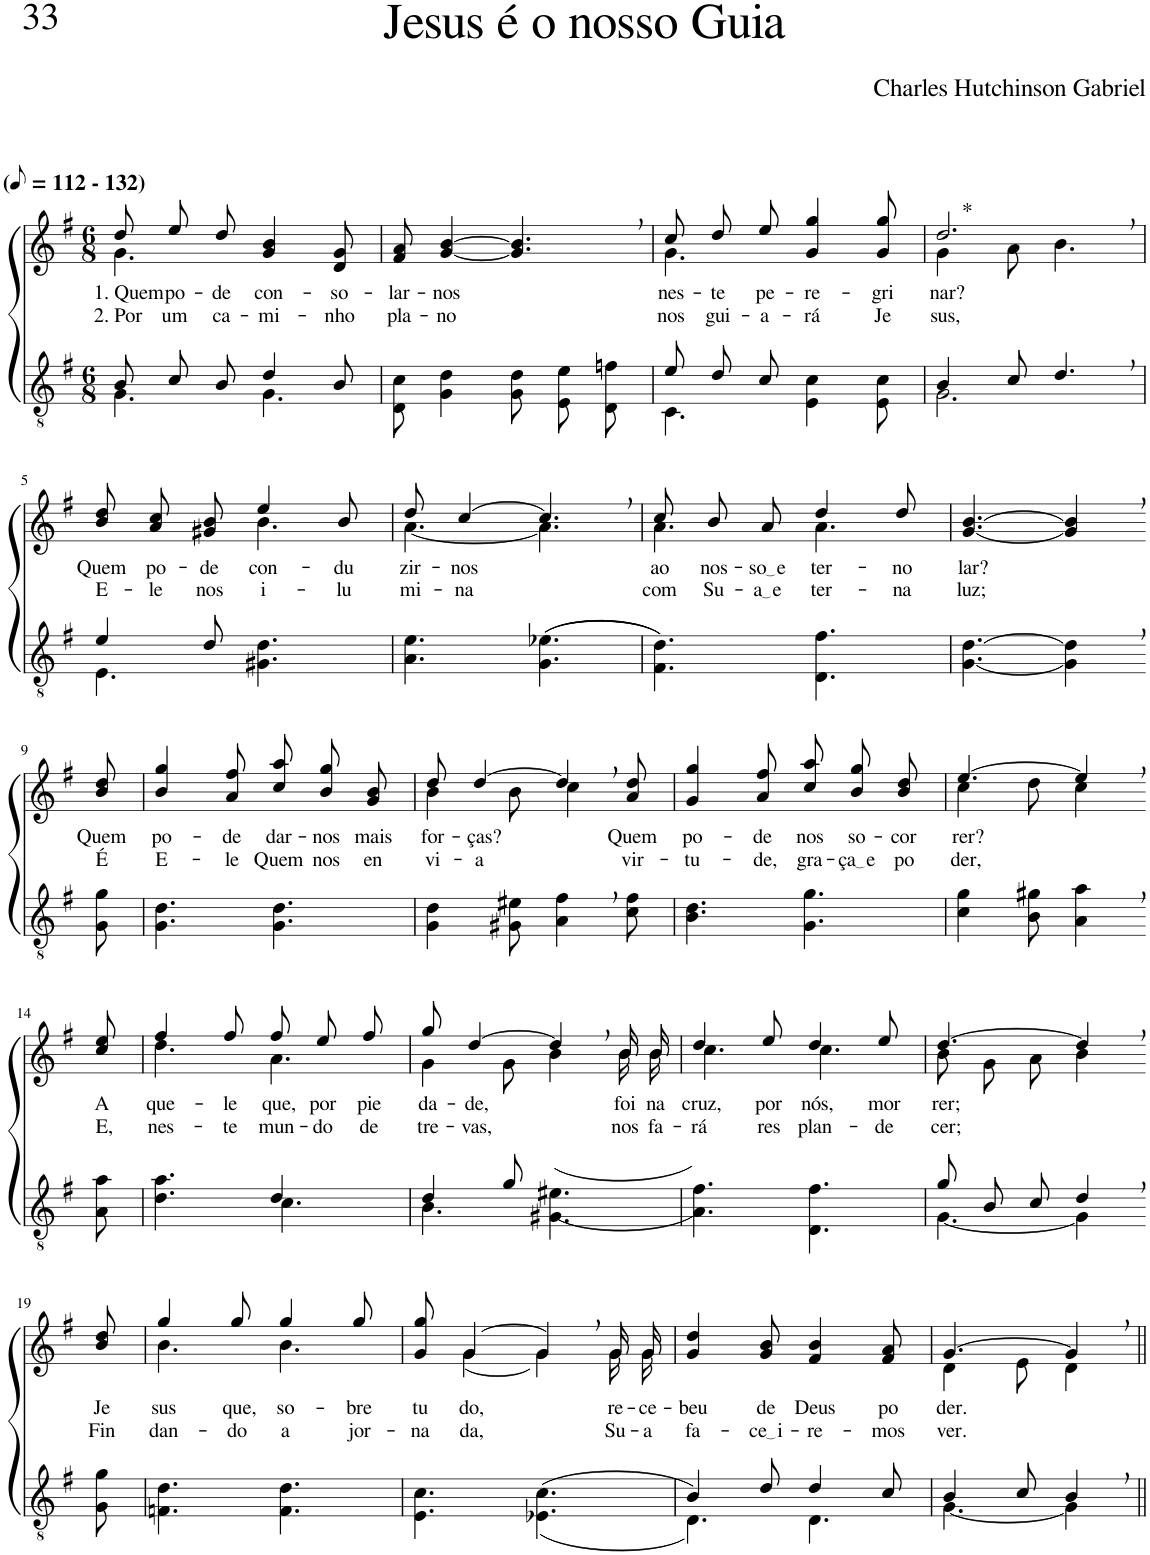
**kern	**kern	**text	**text	**harte
*part2	*part1	*part1	*part1	*part1
*staff2	*staff1	*staff1	*staff1	*
*I"Parte III e IV	*I"Parte I e II	*	*	*
*clefGv2	*clefG2	*	*	*
*Trd4c7	*Trd4c7	*	*	*
*k[f#]	*k[f#]	*	*	*
*M6/8	*M6/8	*	*	*
*MM56	*MM56	*	*	*
=1	=1	=1	=1	=1
*^	*^	*	*	*
!	!	!LO:TX:a:B:t=(	!	!	!	!
!	!	!LO:TX:a:B:t=- 132)	!	!	!	!
!	!	!	!	!LO:LY:b	!LO:LY:b	!
8B/L	4.G\	8dd/L	4.g\	1. Quem	2. Por	.
!	!	!	!	!LO:LY:b	!LO:LY:b	!
8c/	.	8ee/	.	po-	um	.
!	!	!	!	!LO:LY:b	!LO:LY:b	!
8B/J	.	8dd/J	.	-de	ca-	.
!	!	!	!	!LO:LY:b	!LO:LY:b	!
4d/	4.G\	4g/ 4b/	4.ryy	con-	-mi-	.
!	!	!	!	!LO:LY:b	!LO:LY:b	!
8B/	.	8d/ 8g/	.	-so-	-nho	.
*v	*v	*	*	*	*	*
*	*v	*v	*	*	*
=2	=2	=2	=2	=2
!	!	!LO:LY:b	!LO:LY:b	!
8D\ 8c\	8f#/ 8a/	-lar-	pla-	.
!	!	!LO:LY:b	!LO:LY:b	!
4G\ 4d\	[4g/ [4b/	-nos	-no	.
8G\ 8d\L	4.g/], 4.b/],	.	.	.
8E\ 8e\	.	.	.	.
8D\ 8fn\J	.	.	.	.
=3	=3	=3	=3	=3
*^	*^	*	*	*
!	!	!	!	!LO:LY:b	!LO:LY:b	!
8e/L	4.C\	8cc/L	4.g\	nes-	nos	.
!	!	!	!	!LO:LY:b	!LO:LY:b	!
8d/	.	8dd/	.	-te	gui-	.
!	!	!	!	!LO:LY:b	!LO:LY:b	!
8c/J	.	8ee/J	.	pe-	-a-	.
!	!	!	!	!LO:LY:b	!LO:LY:b	!
8ryy	4E\ 4c\	4g/ 4gg/	4.ryy	-re-	-rá	.
4ryy	.	.	.	.	.	.
!	!	!	!	!LO:LY:b	!LO:LY:b	!
.	8E\ 8c\	8g/ 8gg/	.	-gri-	Je	.
=4	=4	=4	=4	=4	=4	=4
!	!	!	!	!LO:LY:b	!LO:LY:b	!LO:H:kt=*
4B/	2.G\	2.dd,/	4g\	-nar?	sus,	N
8c/	.	.	8a\	.	.	.
4.d,/	.	.	4.b\	.	.	.
!!LO:LB:g=z	!!
=5	=5	=5	=5	=5	=5	=5
!	!	!	!	!LO:LY:b	!LO:LY:b	!
4e/	4.E\	8b\ 8dd\L	4.ryy	Quem	E-	.
!	!	!	!	!LO:LY:b	!LO:LY:b	!
.	.	8a\ 8cc\	.	po-	-le	.
!	!	!	!	!LO:LY:b	!LO:LY:b	!
8d/	.	8g#X\ 8b\J	.	-de	nos	.
!	!	!	!	!LO:LY:b	!LO:LY:b	!
4.G#X\ 4.d\	4.ryy	4ee/	4.b\	con-	i-	.
!	!	!	!	!LO:LY:b	!LO:LY:b	!
.	.	8b/	.	-du-	-lu	.
*v	*v	*	*	*	*	*
=6	=6	=6	=6	=6	=6
!	!	!	!LO:LY:b	!LO:LY:b	!
4.A\ 4.e\	8dd/	[4.a\	-zir-	mi-	.
!	!	!	!LO:LY:b	!LO:LY:b	!
.	[4cc/	.	-nos	-na	.
((4.G\ 4.e-X\	4.cc,/]	4.a\]	.	.	.
=7	=7	=7	=7	=7	=7
!	!	!	!LO:LY:b	!LO:LY:b	!
4.F#\ 4.d\))	8cc/L	4.a\	ao	com	.
!	!	!	!LO:LY:b	!LO:LY:b	!
.	8b/	.	nos-	Su-	.
!	!	!	!LO:LY:b	!LO:LY:b	!
.	8a/J	.	so e	a e	.
!	!	!	!LO:LY:b	!LO:LY:b	!
4.D\ 4.f#\	4dd/	4.a\	ter-	ter-	.
!	!	!	!LO:LY:b	!LO:LY:b	!
.	8dd/	.	-no	-na	.
*	*v	*v	*	*	*
=8	=8	=8	=8	=8
!	!	!LO:LY:b	!LO:LY:b	!
[4.G\ [4.d\	[4.g/ [4.b/	lar?	luz;	.
4G\], 4d\],	4g/], 4b/],	.	.	.
!!LO:LB:g=z
=9-	=9-	=9-	=9-	=9-
!	!	!LO:LY:b	!LO:LY:b	!
8G\ 8g\	8b/ 8dd/	Quem	É	.
=10	=10	=10	=10	=10
!	!	!LO:LY:b	!LO:LY:b	!
4.G\ 4.d\	4b/ 4gg/	po-	E-	.
!	!	!LO:LY:b	!LO:LY:b	!
.	8a/ 8ff#/	-de	-le	.
!	!	!LO:LY:b	!LO:LY:b	!
4.G\ 4.d\	8cc\ 8aa\L	dar-	Quem	.
!	!	!LO:LY:b	!LO:LY:b	!
.	8b\ 8gg\	-nos	nos	.
!	!	!LO:LY:b	!LO:LY:b	!
.	8g\ 8b\J	mais	en-	.
=11	=11	=11	=11	=11
*	*^	*	*	*
!	!	!	!LO:LY:b	!LO:LY:b	!
4G\ 4d\	8dd/	4b\	for-	-vi-	.
!	!	!	!LO:LY:b	!LO:LY:b	!
.	[4dd/	.	-ças?	-a	.
8G#X\ 8e#X\	.	8b\	.	.	.
4A\, 4f#\,	4dd,/]	4cc\	.	.	.
!	!	!	!LO:LY:b	!LO:LY:b	!
8c\ 8f#\	8a/ 8dd/	8ryy	Quem	vir-	.
=12	=12	=12	=12	=12	=12
!	!	!	!LO:LY:b	!LO:LY:b	!
*	*v	*v	*	*	*
4.B\ 4.d\	4g/ 4gg/	po-	-tu-	.
!	!	!LO:LY:b	!LO:LY:b	!
.	8a/ 8ff#/	-de	-de,	.
!	!	!LO:LY:b	!LO:LY:b	!
4.G\ 4.g\	8cc\ 8aa\L	nos	gra-	.
!	!	!LO:LY:b	!LO:LY:b	!
.	8b\ 8gg\	so-	ça e	.
!	!	!LO:LY:b	!LO:LY:b	!
.	8b\ 8dd\J	-cor-	po-	.
=13	=13	=13	=13	=13
*	*^	*	*	*
!	!	!	!LO:LY:b	!LO:LY:b	!
4c\ 4g\	[4.ee/	4cc\	-rer?	-der,	.
8B\ 8g#X\	.	8dd\	.	.	.
4A\, 4a\,	4ee,/]	4cc\	.	.	.
!!LO:LB:g=z
=14-	=14-	=14-	=14-	=14-	=14-
!	!	!	!LO:LY:b	!LO:LY:b	!
*	*v	*v	*	*	*
8A\ 8a\	8cc/ 8ee/	A-	E,	.
=15	=15	=15	=15	=15
*^	*^	*	*	*
!	!	!	!	!LO:LY:b	!LO:LY:b	!
4.d\ 4.a\	4.ryy	4ff#/	4.dd\	-que-	nes-	.
!	!	!	!	!LO:LY:b	!LO:LY:b	!
.	.	8ff#/	.	-le	-te	.
!	!	!	!	!LO:LY:b	!LO:LY:b	!
4.c\	4d/	8ff#/L	4.a\	que,	mun-	.
!	!	!	!	!LO:LY:b	!LO:LY:b	!
.	.	8ee/	.	por	-do	.
!	!	!	!	!LO:LY:b	!LO:LY:b	!
.	8ryy	8ff#/J	.	pie-	de	.
=16	=16	=16	=16	=16	=16	=16
!	!	!	!	!LO:LY:b	!LO:LY:b	!
4d/	4.B\	8gg/	4g\	-da-	tre-	.
!	!	!	!	!LO:LY:b	!LO:LY:b	!
.	.	[4dd/	.	-de,	-vas,	.
8g/	.	.	8g\	.	.	.
8ryy	((4.G#X\ 4.e#X\	4dd,/]	4b\	.	.	.
4ryy	.	.	.	.	.	.
!	!	!	!	!LO:LY:b	!LO:LY:b	!
.	.	16b/LL	16b\LL	foi	nos	.
!	!	!	!	!LO:LY:b	!LO:LY:b	!
.	.	16b/JJ	16b\JJ	na	fa-	.
*v	*v	*	*	*	*	*
=17	=17	=17	=17	=17	=17
!	!	!	!LO:LY:b	!LO:LY:b	!
4.A\ 4.f#\))	4dd/	4.cc\	cruz,	-rá	.
!	!	!	!LO:LY:b	!LO:LY:b	!
.	8ee/	.	por	res-	.
!	!	!	!LO:LY:b	!LO:LY:b	!
4.D\ 4.f#\	4dd/	4.cc\	nós,	-plan-	.
!	!	!	!LO:LY:b	!LO:LY:b	!
.	8ee/	.	mor-	-de-	.
=18	=18	=18	=18	=18	=18
*^	*	*	*	*	*
!	!	!	!	!LO:LY:b	!LO:LY:b	!
8g/L	[4.G\	[4.dd/	8b\L	-rer;	-cer;	.
8B/	.	.	8g\	.	.	.
8c/J	.	.	8a\J	.	.	.
4d,/	4G\]	4dd,/]	4b\	.	.	.
!!LO:LB:g=z
=19-	=19-	=19-	=19-	=19-	=19-	=19-
!	!	!	!	!LO:LY:b	!LO:LY:b	!
*v	*v	*	*	*	*	*
*	*v	*v	*	*	*
8G\ 8g\	8b/ 8dd/	Je-	Fin-	.
=20	=20	=20	=20	=20
*	*^	*	*	*
!	!	!	!LO:LY:b	!LO:LY:b	!
4.Fn\ 4.d\	4gg/	4.b\	-sus	-dan-	.
!	!	!	!LO:LY:b	!LO:LY:b	!
.	8gg/	.	que,	-do	.
!	!	!	!LO:LY:b	!LO:LY:b	!
4.F\ 4.d\	4gg/	4.b\	so-	a	.
!	!	!	!LO:LY:b	!LO:LY:b	!
.	8gg/	.	-bre	jor-	.
=21	=21	=21	=21	=21	=21
!	!	!	!LO:LY:b	!LO:LY:b	!
4.E\ 4.c\	8g/ 8gg/	8ryy	tu-	-na-	.
!	!	!	!LO:LY:b	!LO:LY:b	!
.	[4g/	[4g\	-do,	-da,	.
((4.E-X\ 4.c\	4g,/]	4g\]	.	.	.
!	!	!	!LO:LY:b	!LO:LY:b	!
.	16g/LL	16g\LL	re-	Su-	.
!	!	!	!LO:LY:b	!LO:LY:b	!
.	16g/JJ	16g\JJ	-ce-	-a	.
=22	=22	=22	=22	=22	=22
*^	*	*	*	*	*
!	!	!	!	!LO:LY:b	!LO:LY:b	!
*	*	*v	*v	*	*	*
4B/)	4.D\)	4g/ 4dd/	-beu	fa-	.
!	!	!	!LO:LY:b	!LO:LY:b	!
8d/	.	8g/ 8b/	de	ce i	.
!	!	!	!LO:LY:b	!LO:LY:b	!
4d/	4.D\	4f#/ 4b/	Deus	-re-	.
!	!	!	!LO:LY:b	!LO:LY:b	!
8c/	.	8f#/ 8a/	po-	-mos	.
=23	=23	=23	=23	=23	=23
*	*	*^	*	*	*
!	!	!	!	!LO:LY:b	!LO:LY:b	!
4B/	[4.G\	[4.g/	4d\	-der.	ver.	.
8c/	.	.	8e\	.	.	.
4B,/	4G\]	4g,/]	4d\	.	.	.
*v	*v	*	*	*	*	*
*	*v	*v	*	*	*
=||	=||	=||	=||	=||
*-	*-	*-	*-	*-
